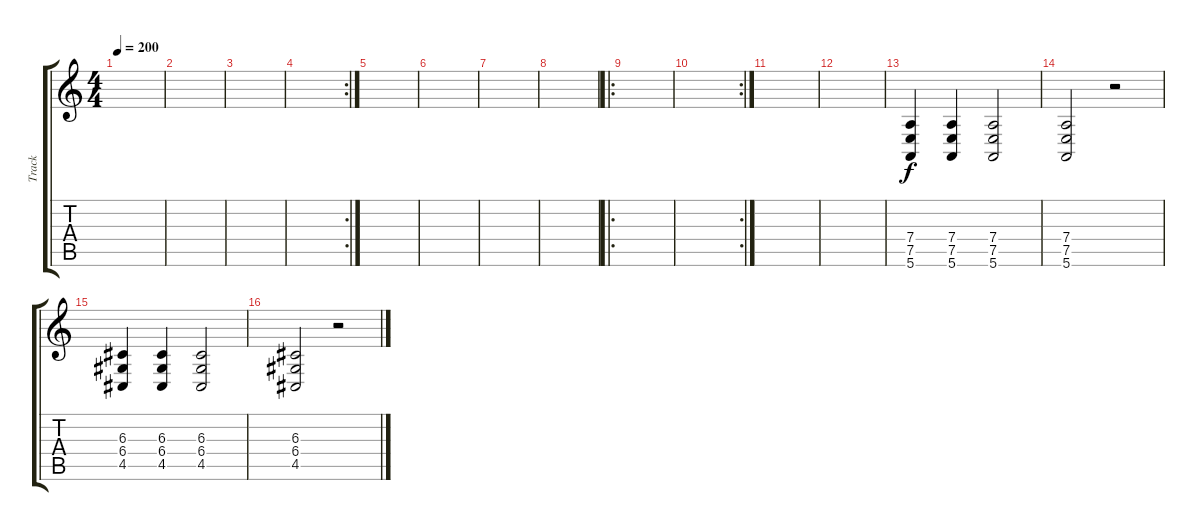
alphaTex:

\track ("Track" "Track") {instrument cello}
\staff {score tabs}
\tuning (E4 B3 G3 D3 A2 E2) {hide}
\ts (4 4)
\tempo 200
\clef g2
\ks c
|
|
|
\rc 2
|
|
|
|
|
\ro
|
\rc 2
|
|
|
(7.4 7.5 5.6).4 (7.4 7.5 5.6).4 (7.4 7.5 5.6).2 |
(7.4 7.5 5.6).2 r.2 |
(6.3 6.4 4.5).4 (6.3 6.4 4.5).4 (6.3 6.4 4.5).2 |
(6.3 6.4 4.5).2 r.2
